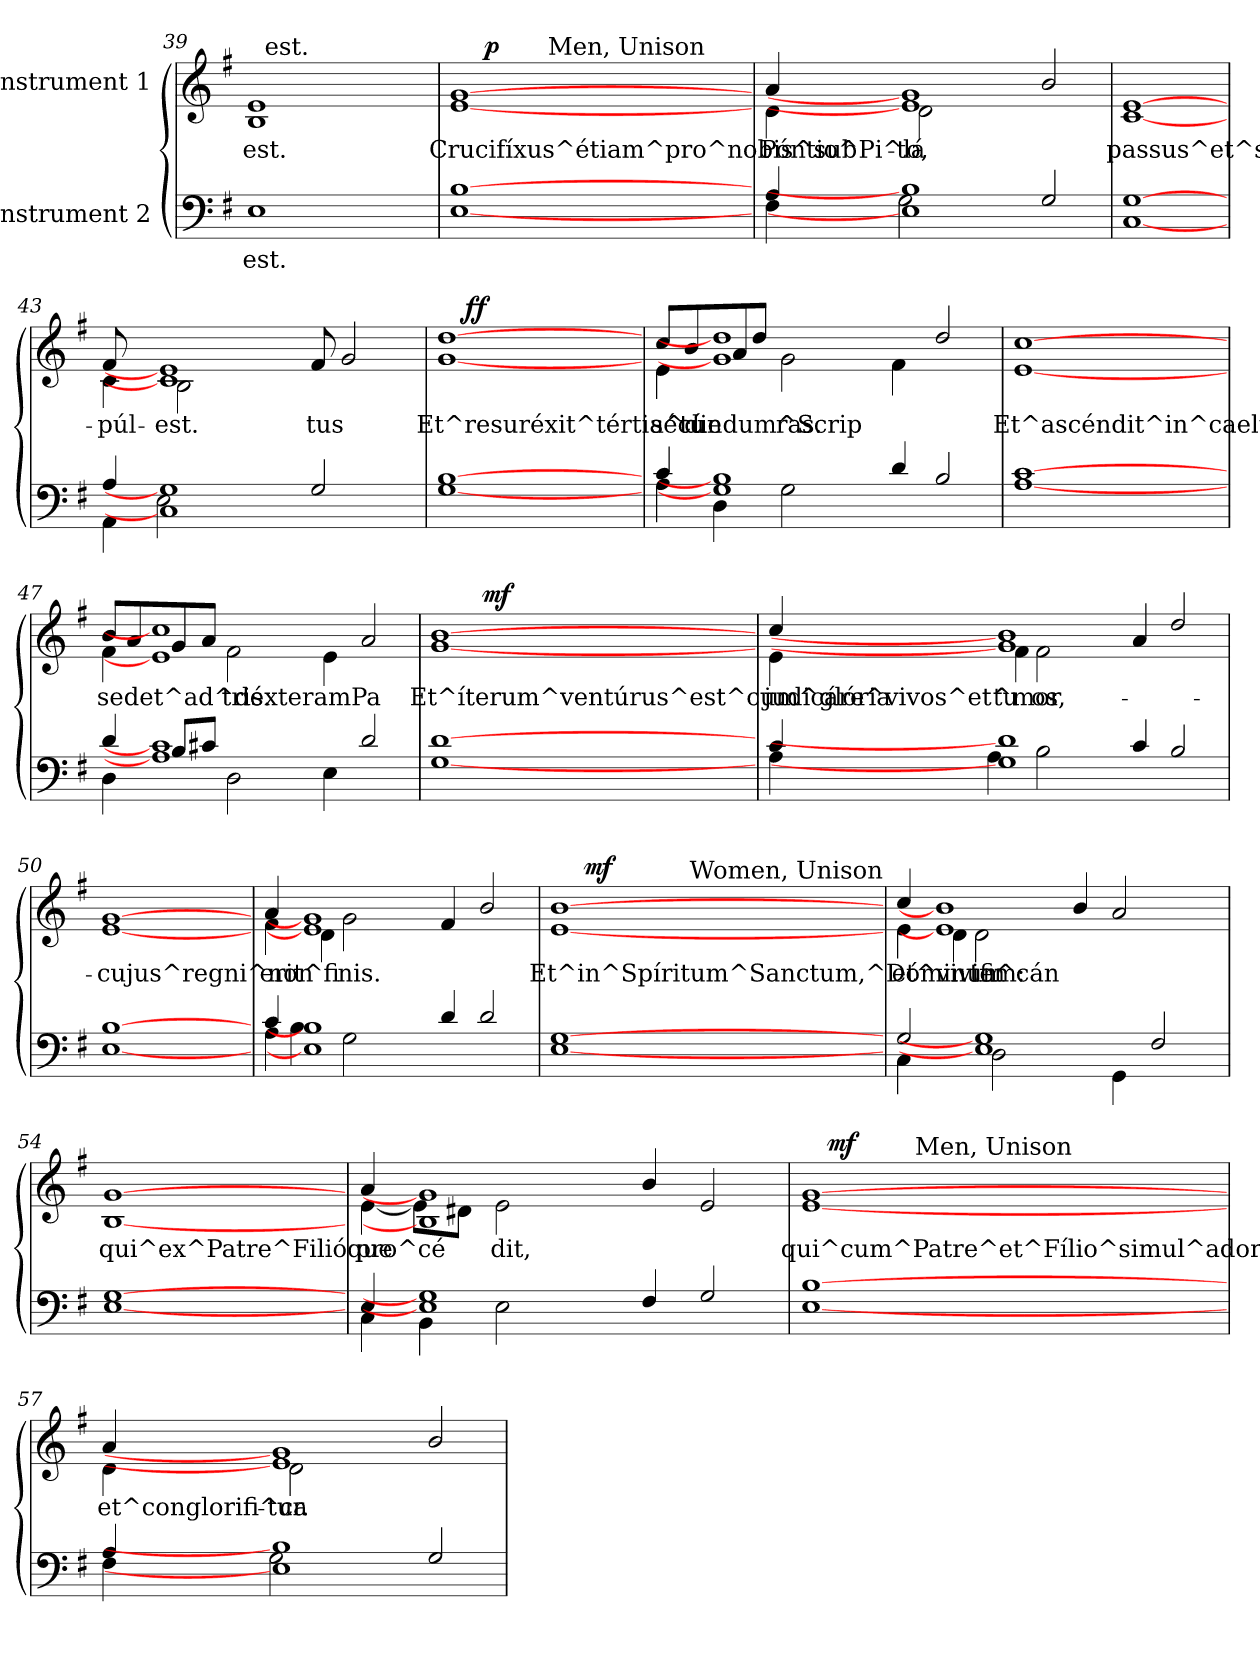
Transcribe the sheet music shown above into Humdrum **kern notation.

**kern	**text	**kern	**text	**dynam
*part2	*part2	*part1	*part1	*part1
*staff2	*staff2	*staff1	*staff1	*staff1
*I"Instrument 2	*	*I"Instrument 1	*	*
*clefF4	*	*clefG2	*	*
*k[f#]	*	*k[f#]	*	*
*G:	*	*G:	*	*
=39	=39	=39	=39	=39
!	!LO:LY:b:rj	!	!LO:LY:b:cj	!
*	*	*^	*	*
1E	est.	1e 1B	32.ryy	est.	.
!	!	!	!LO:TX:a:t=est.	!	!
.	.	.	2ryy	.	.
.	.	.	4ryy	.	.
.	.	.	8ryy	.	.
.	.	.	16ryy	.	.
.	.	.	64ryy	.	.
!!LO:LB:g=z
=40	=40	=40	=40	=40	=40
!	!LO:LY:b:rj	!	!	!LO:LY:b:cj	!
*	*	*	*^	*	*
[1B [1E	.	[1g [1e	16.ryy	4ryy	Crucifíxus^étiam^pro^nobis^sub	.
!	!	!	!	!	!	!LO:DY:a
.	.	.	2ryy	.	.	p
.	.	.	.	32ryy	.	.
!	!	!	!	!LO:TX:a:t=Men, Unison	!	!
.	.	.	.	2ryy	.	.
.	.	.	4ryy	.	.	.
.	.	.	.	8..ryy	.	.
.	.	.	8ryy	.	.	.
.	.	.	32ryy	.	.	.
=41	=41	=41	=41	=41	=41	=41
*^	*	*	*	*	*	*
!	!	!LO:LY:b:rj	!	!	!	!LO:LY:b:cj	!
*	*	*	*	*v	*v	*	*
4A/	4F#\	.	4a/	4d\	Póntio^Pi^lá-	.
!	!	!LO:LY:b:rj	!	!	!LO:LY:b:cj	!
1B] 1E]	2G\	.	1g] 1e]	2d\	-to,	.
.	1ryy	.	.	1ryy	.	.
2G/	.	.	2b/	.	.	.
*v	*v	*	*	*	*	*
*	*	*v	*v	*	*
=42	=42	=42	=42	=42
!	!LO:LY:b:rj	!	!LO:LY:b:cj	!
[1G [1C	.	[1e [1c	passus^et^se-	.
=43	=43	=43	=43	=43
*^	*	*	*	*
!	!	!LO:LY:b:rj	!	!LO:LY:b:cj	!
*	*	*	*^	*	*
4A/	4AA\	.	4c\	8f#/	-púl-	.
.	.	.	.	8ryy	.	.
!	!	!LO:LY:b:rj	!	!	!LO:LY:b:cj	!
1G] 1C]	2E\	.	1e] 1c]	2B\	est.	.
.	8ryy	.	.	1ryy	.	.
.	1ryy	.	.	.	.	.
!	!	!	!	!	!LO:LY:b:cj	!
2G/	.	.	8f#/	.	-tus	.
.	.	.	2g/	.	.	.
8ryy	.	.	.	8ryy	.	.
*v	*v	*	*	*	*	*
!!LO:PB:g=z	!!
=44	=44	=44	=44	=44	=44
!	!LO:LY:b:rj	!	!	!LO:LY:b:cj	!
[1B [1G	.	[1dd [1g	16.ryy	Et^resuréxit^tértia^die	.
!	!	!	!	!	!LO:DY:a
.	.	.	2ryy	.	ff
.	.	.	4ryy	.	.
.	.	.	8ryy	.	.
.	.	.	32ryy	.	.
=45	=45	=45	=45	=45	=45
*^	*	*	*	*	*
!	!	!LO:LY:b:rj	!	!	!LO:LY:b:cj	!
4c/	4A\	.	4e\	8cc/L	sécundum^Scrip-	.
!	!	!	!	!	!LO:LY:b:cj	!
.	.	.	.	8b/	-tú-	.
!	!	!LO:LY:b:rj	!	!	!LO:LY:b:cj	!
1B] 1G]	4D\	.	1dd] 1g]	8a/	--	.
!	!	!	!	!	!LO:LY:b:cj	!
.	.	.	.	8dd/J	--	.
!	!	!LO:LY:b:rj	!	!	!LO:LY:b:cj	!
.	2G\	.	.	2g\	-ras.	.
.	1ryy	.	.	1ryy	.	.
4d/	.	.	4f#\	.	.	.
2B/	.	.	2dd/	.	.	.
*v	*v	*	*	*	*	*
*	*	*v	*v	*	*
=46	=46	=46	=46	=46
!	!LO:LY:b:rj	!	!LO:LY:b:cj	!
[1c [1A	.	[1cc [1e	Et^ascéndit^in^caelum,	.
=47	=47	=47	=47	=47
*^	*	*	*	*
!	!	!LO:LY:b:rj	!	!LO:LY:b:cj	!
*	*	*	*^	*	*
4d/	4D\	.	4f#\	8b/L	sedet^ad^déxteramPa-	.
!	!	!	!	!	!LO:LY:b:cj	!
.	.	.	.	8a/	--	.
!	!	!LO:LY:b:rj	!	!	!LO:LY:b:cj	!
1c] 1A]	8B/L	.	1cc] 1e]	8g/	--	.
!	!	!LO:LY:b:rj	!	!	!LO:LY:b:cj	!
.	8c#X/J	.	.	8a/J	--	.
!	!	!LO:LY:b:rj	!	!	!LO:LY:b:cj	!
.	2D\	.	.	2f#\	-tris.	.
.	1ryy	.	.	1ryy	.	.
4E\	.	.	4e\	.	.	.
2d/	.	.	2a/	.	.	.
*v	*v	*	*	*	*	*
!!LO:LB:g=z	!!
=48	=48	=48	=48	=48	=48
!	!LO:LY:b:rj	!	!	!LO:LY:b:cj	!
[1d [1G	.	[1b [1g	16ryy	Et^íterum^ventúrus^est^cum^glória	.
!	!	!	!	!	!LO:DY:a
.	.	.	2...ryy	.	mf
=49	=49	=49	=49	=49	=49
*^	*	*	*	*	*
!	!	!LO:LY:b:rj	!	!	!LO:LY:b:cj	!
4c/	4A\	.	4cc/	4e\	judicáre^vivos^et^mor-	.
!	!	!LO:LY:b:rj	!	!	!LO:LY:b:cj	!
1d] 1G]	4A\	.	1b] 1g]	4f#\	-tu-	.
!	!	!LO:LY:b:rj	!	!	!LO:LY:b:cj	!
.	2B\	.	.	2f#\	-os,	.
.	1ryy	.	.	1ryy	.	.
4c/	.	.	4a/	.	.	.
2B/	.	.	2dd/	.	.	.
*v	*v	*	*	*	*	*
*	*	*v	*v	*	*
=50	=50	=50	=50	=50
!	!LO:LY:b:rj	!	!LO:LY:b:cj	!
[1B [1E	.	[1g [1e	cujus^regni^non	.
=51	=51	=51	=51	=51
*^	*	*	*	*
!	!	!LO:LY:b:rj	!	!LO:LY:b:cj	!
*	*	*	*^	*	*
4c/	4A\	.	4a/	4f#\	erit^fi-	.
!	!	!LO:LY:b:rj	!	!	!LO:LY:b:cj	!
1B] 1E]	4B\	.	1g] 1e]	4d\	--	.
!	!	!LO:LY:b:rj	!	!	!LO:LY:b:cj	!
.	2G\	.	.	2g\	-nis.	.
.	1ryy	.	.	1ryy	.	.
4d/	.	.	4f#/	.	.	.
2d/	.	.	2b/	.	.	.
*v	*v	*	*	*	*	*
*	*	*v	*v	*	*
!!LO:LB:g=z
=52	=52	=52	=52	=52
!	!LO:LY:b:rj	!	!LO:LY:b:cj	!
*	*	*^	*	*
*	*	*	*^	*	*
[1G [1E	.	[1b [1e	16ryy	4ryy	Et^in^Spíritum^Sanctum,^Dóminum	.
!	!	!	!	!	!	!LO:DY:a
.	.	.	2...ryy	.	.	mf
.	.	.	.	16ryy	.	.
!	!	!	!	!LO:TX:a:t=Women, Unison	!	!
.	.	.	.	2ryy	.	.
.	.	.	.	8.ryy	.	.
=53	=53	=53	=53	=53	=53	=53
*^	*	*	*	*	*	*
!	!	!LO:LY:b:rj	!	!	!	!LO:LY:b:cj	!
*	*	*	*	*v	*v	*	*
2G/	4C\	.	4cc/	4e\	et^vivifi^cán-	.
!	!	!	!	!	!LO:LY:b:cj	!
.	4ryy	.	1b] 1e]	4d\	--	.
!	!	!LO:LY:b:rj	!	!	!LO:LY:b:cj	!
1G] 1E]	2D\	.	.	2d\	-tem:	.
.	1ryy	.	.	4ryy	.	.
.	.	.	4b/	1ryy	.	.
!	!	!LO:LY:b:rj	!	!	!	!
4GG\	.	.	2a/	.	.	.
2F#/	.	.	.	.	.	.
.	4ryy	.	4ryy	.	.	.
*	*	*	*v	*v	*	*
=54	=54	=54	=54	=54	=54
!	!	!LO:LY:b:rj	!	!LO:LY:b:cj	!
*v	*v	*	*	*	*
[1G [1E	.	[1g [1B	qui^ex^Patre^Filióque	.
=55	=55	=55	=55	=55
*^	*	*	*	*
!	!	!LO:LY:b:rj	!	!LO:LY:b:cj	!
*	*	*	*^	*	*
4E/	4C\	.	4a/	[<4e\	pro^cé-	.
!	!	!LO:LY:b:rj	!	!	!LO:LY:b:cj	!
1G] 1E]	4BB\	.	1g] 1B]	8e\L]	--	.
!	!	!	!	!	!LO:LY:b:cj	!
.	.	.	.	8d#X\J	--	.
!	!	!LO:LY:b:rj	!	!	!LO:LY:b:cj	!
.	2E\	.	.	2e\	-dit,	.
.	1ryy	.	.	1ryy	.	.
4F#/	.	.	4b/	.	.	.
2G/	.	.	2e/	.	.	.
*v	*v	*	*	*	*	*
*	*	*v	*v	*	*
!!LO:LB:g=z
=56	=56	=56	=56	=56
!	!LO:LY:b:rj	!	!LO:LY:b:cj	!
*	*	*^	*	*
*	*	*	*^	*	*
[1B [1E	.	[1g [1e	32ryy	8...ryy	qui^cum^Patre^et^Fílio^simul^adorátur	.
!	!	!	!	!	!	!LO:DY:a
.	.	.	2ryy	.	.	mf
!	!	!	!	!LO:TX:a:t=Men, Unison	!	!
.	.	.	.	2ryy	.	.
.	.	.	4...ryy	.	.	.
.	.	.	.	4ryy	.	.
.	.	.	.	64ryy	.	.
=57	=57	=57	=57	=57	=57	=57
*^	*	*	*	*	*	*
!	!	!LO:LY:b:rj	!	!	!	!LO:LY:b:cj	!
*	*	*	*	*v	*v	*	*
4A/	4F#\	.	4a/	4d\	et^conglorifi^ca-	.
!	!	!LO:LY:b:rj	!	!	!LO:LY:b:cj	!
1B] 1E]	2G\	.	1g] 1e]	2d\	-tur.	.
.	1ryy	.	.	1ryy	.	.
2G/	.	.	2b/	.	.	.
*v	*v	*	*	*	*	*
*	*	*v	*v	*	*
=	=	=	=	=
*-	*-	*-	*-	*-
